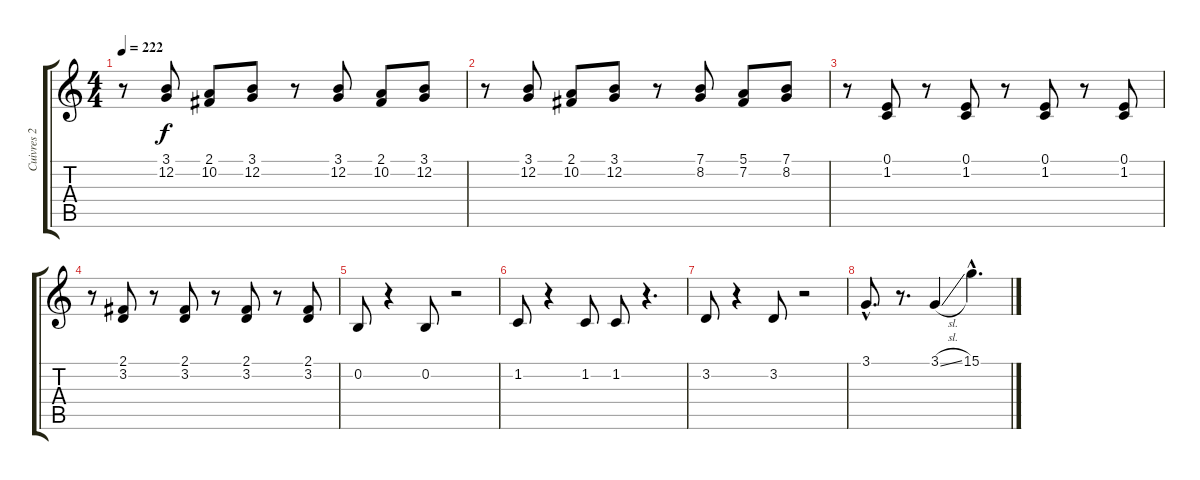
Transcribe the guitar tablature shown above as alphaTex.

\track ("Cuivres 2" "Cuivres 2") {instrument trombone}
\staff {score tabs}
\tuning (E4 B3 G3 D3 A2 E2) {hide}
\ts (4 4)
\tempo 222
\clef g2
\ks c
r.8{dy f} (3.1 12.2).8 (2.1 10.2).8 (3.1 12.2).8 r.8 (3.1 12.2).8 (2.1 10.2).8 (3.1 12.2).8 |
r.8 (3.1 12.2).8 (2.1 10.2).8 (3.1 12.2).8 r.8 (7.1 8.2).8 (5.1 7.2).8 (7.1 8.2).8 |
r.8 (0.1 1.2).8 r.8 (0.1 1.2).8 r.8 (0.1 1.2).8 r.8 (0.1 1.2).8 |
r.8 (2.1 3.2).8 r.8 (2.1 3.2).8 r.8 (2.1 3.2).8 r.8 (2.1 3.2).8 |
0.2.8 r.4 0.2.8 r.2 |
1.2.8 r.4 1.2.8 1.2.8 r.4{d} |
3.2.8 r.4 3.2.8 r.2 |
3.1{hac}.8{d} r.8{d} 3.1{sl}.4 15.1{hac}.4{d}
